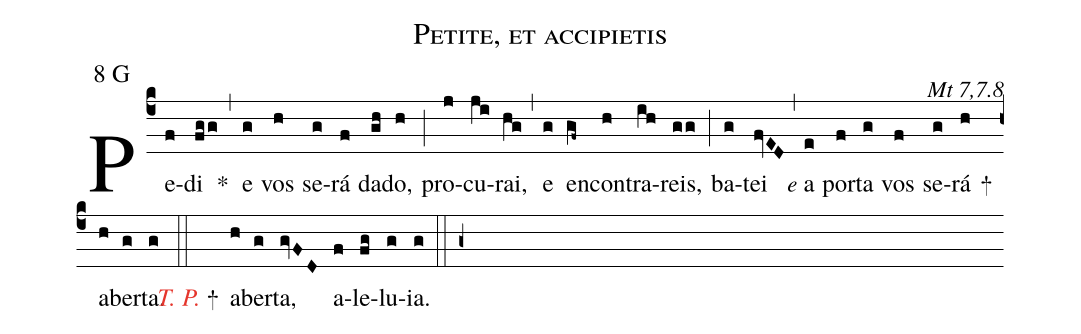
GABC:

name: Petite, et accipietis;
mode: 8;
mode-differentia: G;
commentary: Mt 7,7.8;
%%
(c4)

Pe(f)di(fgg) *(,) e(g) vos(h) se(g)rá(f) da(gh)do,(h) (;) pro(j)cu(ji)rai,(hg) (,) e(g) en(gf~)con(h)tra(ih)reis,(gg) (;) ba(g)tei(fvED) (,) <e>e</e> a(e) por(f)ta(g) vos(f) se(g)rá(h) +() a(h)ber(g)ta.(g)

(::)

<nlba><c><i>T. P.</i></c> +() a</nlba>(h)ber(g)ta,(gvFD) a(f)le(fg)lu(g)ia.(g)

(::)

(g+)
